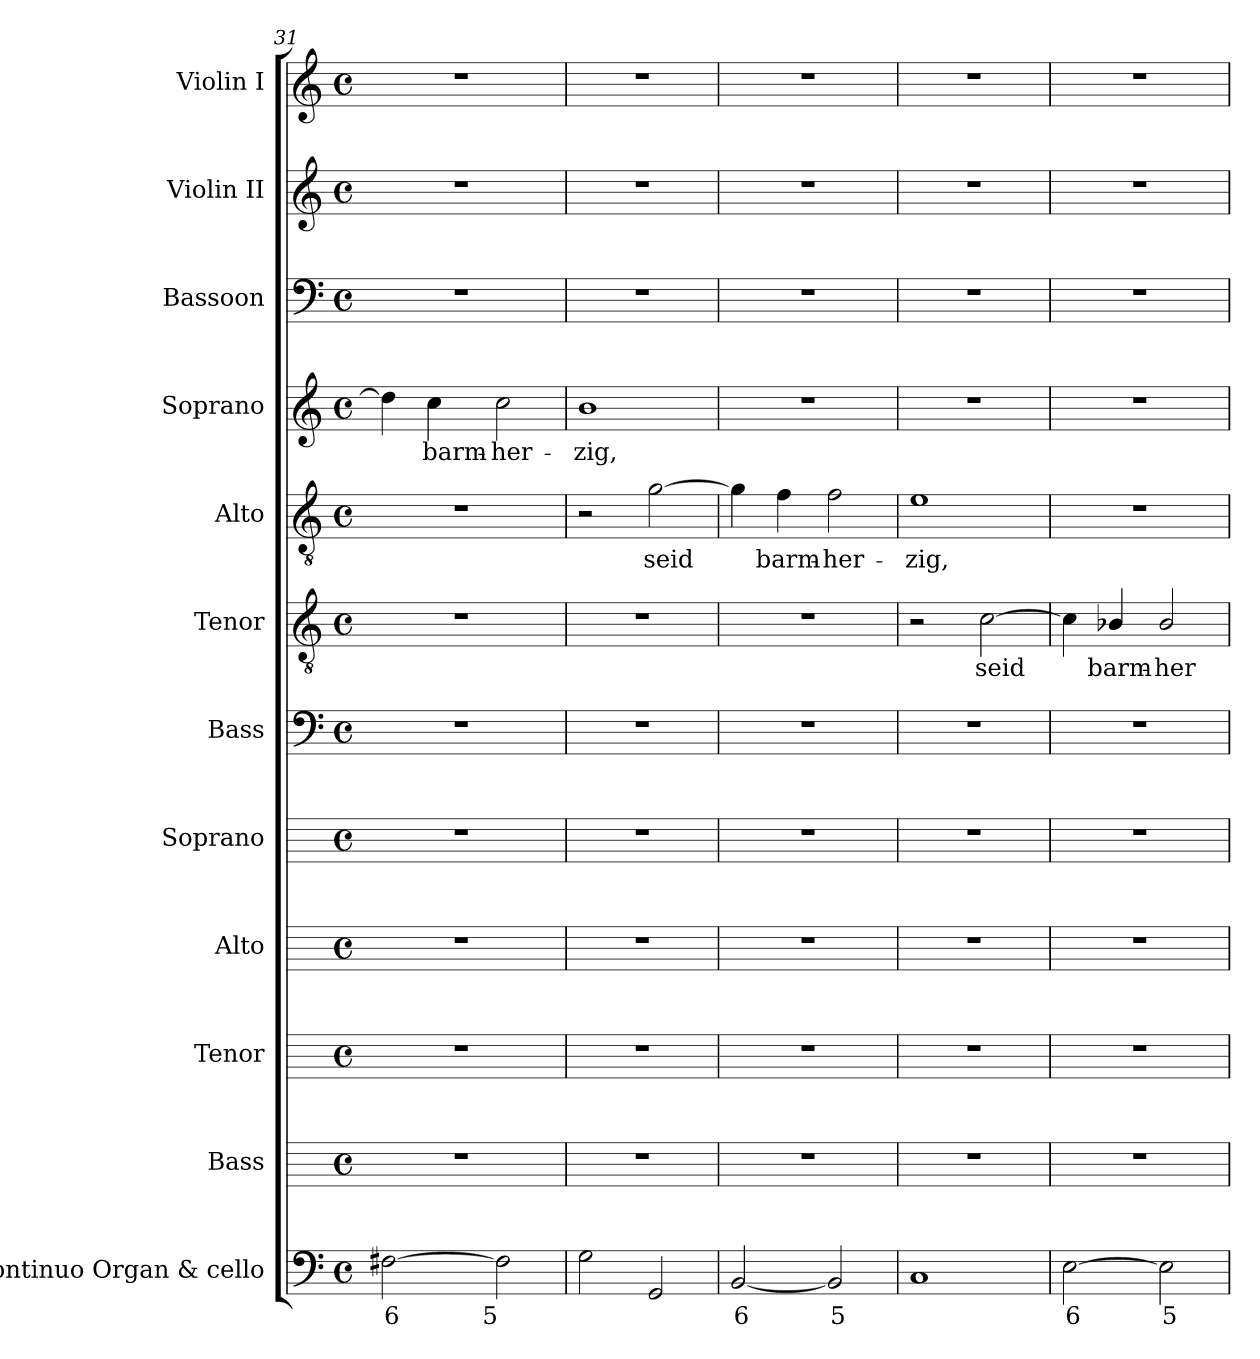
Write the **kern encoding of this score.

**kern	**text	**kern	**kern	**kern	**kern	**kern	**kern	**text	**kern	**text	**kern	**text	**kern	**kern	**kern
*part12	*part12	*part11	*part10	*part9	*part8	*part7	*part6	*part6	*part5	*part5	*part4	*part4	*part3	*part2	*part1
*staff12	*staff12	*staff11	*staff10	*staff9	*staff8	*staff7	*staff6	*staff6	*staff5	*staff5	*staff4	*staff4	*staff3	*staff2	*staff1
*I"Continuo Organ & cello	*	*I"Bass	*I"Tenor	*I"Alto	*I"Soprano	*I"Bass	*I"Tenor	*	*I"Alto	*	*I"Soprano	*	*I"Bassoon	*I"Violin II	*I"Violin I
*	*	*I'B	*I'T	*I'A	*I'S	*I'B	*I'T	*	*I'A	*	*I'S	*	*I'Bs	*I'Vn II	*I'Vn I
!!LO:LB:g=z
*clefF4	*	*	*	*	*	*clefF4	*clefGv2	*	*clefGv2	*	*clefG2	*	*clefF4	*clefG2	*clefG2
*	*	*ITrd4c7	*ITrd4c7	*ITrd4c7	*ITrd4c7	*	*	*	*	*	*	*	*	*	*
*k[]	*	*	*	*	*	*k[]	*k[]	*	*k[]	*	*k[]	*	*k[]	*k[]	*k[]
*C:	*	*	*	*	*	*C:	*C:	*	*C:	*	*C:	*	*C:	*C:	*C:
*M4/4	*	*M4/4	*M4/4	*M4/4	*M4/4	*M4/4	*M4/4	*	*M4/4	*	*M4/4	*	*M4/4	*M4/4	*M4/4
*met(c)	*	*met(c)	*met(c)	*met(c)	*met(c)	*met(c)	*met(c)	*	*met(c)	*	*met(c)	*	*met(c)	*met(c)	*met(c)
=31	=31	=31	=31	=31	=31	=31	=31	=31	=31	=31	=31	=31	=31	=31	=31
!	!LO:LY:b	!	!	!	!	!	!	!	!	!	!	!	!	!	!
[2F#X	6	1r	1r	1r	1r	1r	1r	.	1r	.	4dd]	.	1r	1r	1r
!	!	!	!	!	!	!	!	!	!	!	!	!LO:LY:b	!	!	!
.	.	.	.	.	.	.	.	.	.	.	4cc	barm-	.	.	.
!	!LO:LY:b	!	!	!	!	!	!	!	!	!	!	!LO:LY:b	!	!	!
2F#]	5	.	.	.	.	.	.	.	.	.	2cc	-her-	.	.	.
=32	=32	=32	=32	=32	=32	=32	=32	=32	=32	=32	=32	=32	=32	=32	=32
!	!	!	!	!	!	!	!	!	!	!	!	!LO:LY:b	!	!	!
2G	.	1r	1r	1r	1r	1r	1r	.	2r	.	1b	-zig,	1r	1r	1r
!	!	!	!	!	!	!	!	!	!	!LO:LY:b	!	!	!	!	!
2GG	.	.	.	.	.	.	.	.	[2g	seid	.	.	.	.	.
=33	=33	=33	=33	=33	=33	=33	=33	=33	=33	=33	=33	=33	=33	=33	=33
!	!LO:LY:b	!	!	!	!	!	!	!	!	!	!	!	!	!	!
[2BB	6	1r	1r	1r	1r	1r	1r	.	4g]	.	1r	.	1r	1r	1r
!	!	!	!	!	!	!	!	!	!	!LO:LY:b	!	!	!	!	!
.	.	.	.	.	.	.	.	.	4f	barm-	.	.	.	.	.
!	!LO:LY:b	!	!	!	!	!	!	!	!	!LO:LY:b	!	!	!	!	!
2BB]	5	.	.	.	.	.	.	.	2f	-her-	.	.	.	.	.
=34	=34	=34	=34	=34	=34	=34	=34	=34	=34	=34	=34	=34	=34	=34	=34
!	!	!	!	!	!	!	!	!	!	!LO:LY:b	!	!	!	!	!
1C	.	1r	1r	1r	1r	1r	2r	.	1e	-zig,	1r	.	1r	1r	1r
!	!	!	!	!	!	!	!	!LO:LY:b	!	!	!	!	!	!	!
.	.	.	.	.	.	.	[2c	seid	.	.	.	.	.	.	.
=35	=35	=35	=35	=35	=35	=35	=35	=35	=35	=35	=35	=35	=35	=35	=35
!	!LO:LY:b	!	!	!	!	!	!	!	!	!	!	!	!	!	!
[2E	6	1r	1r	1r	1r	1r	4c]	.	1r	.	1r	.	1r	1r	1r
!	!	!	!	!	!	!	!	!LO:LY:b	!	!	!	!	!	!	!
.	.	.	.	.	.	.	4B-X/	barm-	.	.	.	.	.	.	.
!	!LO:LY:b	!	!	!	!	!	!	!LO:LY:b	!	!	!	!	!	!	!
2E]	5	.	.	.	.	.	2B-/	-her-	.	.	.	.	.	.	.
=	=	=	=	=	=	=	=	=	=	=	=	=	=	=	=
*-	*-	*-	*-	*-	*-	*-	*-	*-	*-	*-	*-	*-	*-	*-	*-
